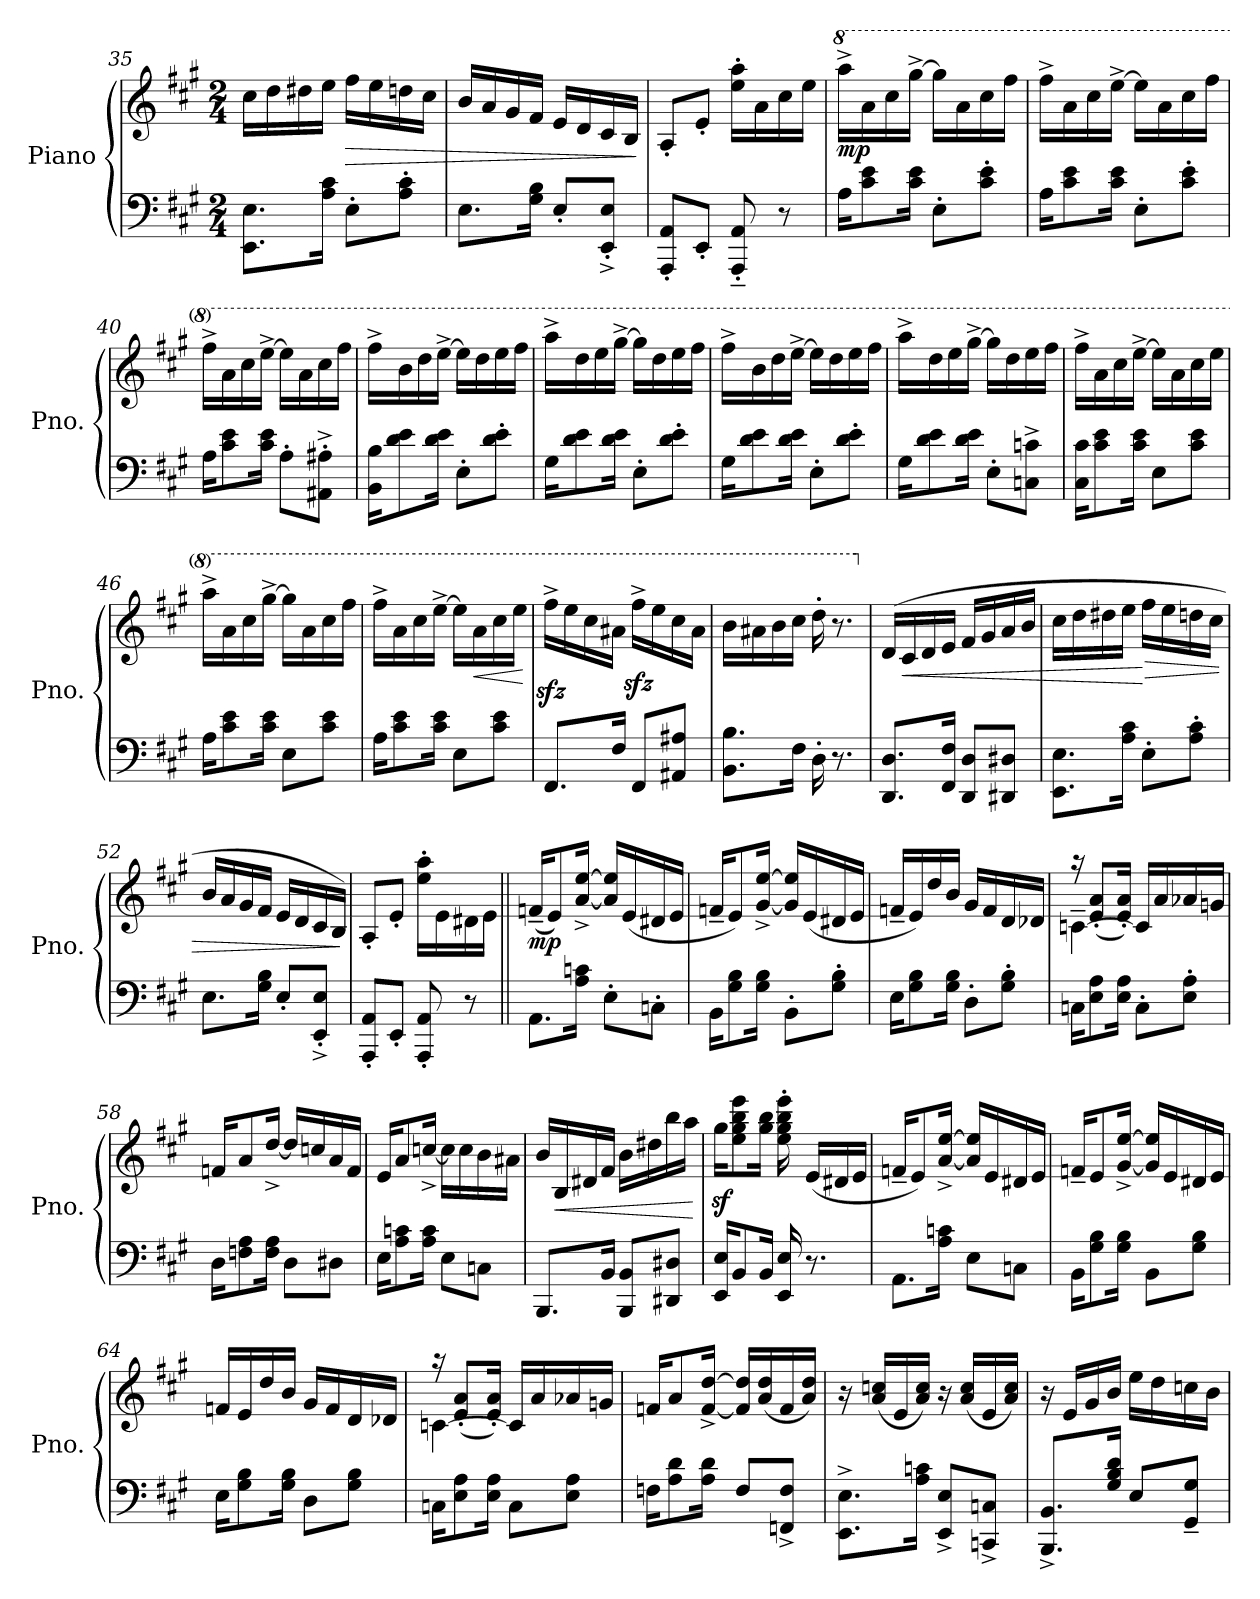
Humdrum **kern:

**kern	**kern	**dynam
*part1	*part1	*part1
*staff2	*staff1	*staff1/2
*I"Piano	*	*
*I'Pno.	*	*
*clefF4	*clefG2	*
*k[f#c#g#]	*k[f#c#g#]	*
*M2/4	*M2/4	*
=35	=35	=35
8.EE\ 8.E\L	16cc#\LL	.
.	16dd\	.
.	16dd#X\	.
16A\ 16c#\Jk	16ee\JJ	.
!	!	!LO:HP:b
8E'\L	16ff#\LL	>
.	16ee\	.
8A\' 8c#\'J	16ddn\	.
.	16cc#\JJ	.
=36	=36	=36
8.E\L	16b/LL	.
.	16a/	.
.	16g#/	.
16G#\ 16B\Jk	16f#/JJ	.
8E'/L	16e/LL	.
.	16d/	.
8EE/'^ 8E/'^J	16c#/	.
.	16B/JJ	.
.	.	]
!!LO:LB:g=z
=37	=37	=37
8AAA/' 8AA/'L	8A'/L	.
8EE'/J	8e'/J	.
8AAA/'~ 8AA/'~	16ee\' 16aa\'LL	.
.	16a\	.
8r	16cc#\	.
.	16ee\JJ	.
=38	=38	=38
*	*8va	*
!	!	!LO:DY:b
16A\KL	16aaa^\LL	mp
8c#\ 8e\	16aa\	.
.	16ccc#\	.
16c#\ 16e\Jk	[16ggg#^\JJ	.
8E'\L	16ggg#\LL]	.
.	16aa\	.
8c#\' 8e\'J	16ccc#\	.
.	16fff#\JJ	.
=39	=39	=39
16A\KL	16fff#^\LL	.
8c#\ 8e\	16aa\	.
.	16ccc#\	.
16c#\ 16e\Jk	[16eee^\JJ	.
8E'\L	16eee\LL]	.
.	16aa\	.
8c#\' 8e\'J	16ccc#\	.
.	16fff#\JJ	.
=40	=40	=40
16A\KL	16fff#^\LL	.
8c#\ 8e\	16aa\	.
.	16ccc#\	.
16c#\ 16e\Jk	[16eee^\JJ	.
8A'\L	16eee\LL]	.
.	16aa\	.
8AA#X\'^ 8A#X\'^J	16ccc#\	.
.	16fff#\JJ	.
!!LO:PB:g=z
=41	=41	=41
16BB\ 16B\KL	16fff#^\LL	.
8d\ 8e\	16bb\	.
.	16ddd\	.
16d\ 16e\Jk	[16eee^\JJ	.
8E'\L	16eee\LL]	.
.	16ddd\	.
8d\' 8e\'J	16eee\	.
.	16fff#\JJ	.
=42	=42	=42
16G#\KL	16aaa^\LL	.
8d\ 8e\	16ddd\	.
.	16eee\	.
16d\ 16e\Jk	[16ggg#^\JJ	.
8E'\L	16ggg#\LL]	.
.	16ddd\	.
8d\' 8e\'J	16eee\	.
.	16fff#\JJ	.
=43	=43	=43
16G#\KL	16fff#^\LL	.
8d\ 8e\	16bb\	.
.	16ddd\	.
16d\ 16e\Jk	[16eee^\JJ	.
8E'\L	16eee\LL]	.
.	16ddd\	.
8d\' 8e\'J	16eee\	.
.	16fff#\JJ	.
=44	=44	=44
16G#\KL	16aaa^\LL	.
8d\ 8e\	16ddd\	.
.	16eee\	.
16d\ 16e\Jk	[16ggg#^\JJ	.
8E'\L	16ggg#\LL]	.
.	16ddd\	.
8Cn\^ 8cn\^J	16eee\	.
.	16fff#\JJ	.
!!LO:LB:g=z
=45	=45	=45
16C#\ 16c#\KL	16fff#^\LL	.
8c#\ 8e\	16aa\	.
.	16ccc#\	.
16c#\ 16e\Jk	[16eee^\JJ	.
8E\L	16eee\LL]	.
.	16aa\	.
8c#\ 8e\J	16ccc#\	.
.	16eee\JJ	.
=46	=46	=46
16A\KL	16aaa^\LL	.
8c#\ 8e\	16aa\	.
.	16ccc#\	.
16c#\ 16e\Jk	[16ggg#^\JJ	.
8E\L	16ggg#\LL]	.
.	16aa\	.
8c#\ 8e\J	16ccc#\	.
.	16fff#\JJ	.
=47	=47	=47
16A\KL	16fff#^\LL	.
8c#\ 8e\	16aa\	.
.	16ccc#\	.
16c#\ 16e\Jk	[16eee^\JJ	.
8E\L	16eee\LL]	.
!	!	!LO:HP:b
.	16aa\	<
8c#\ 8e\J	16ccc#\	.
.	16eee\JJ	.
.	.	[
=48	=48	=48
8.FF#/L	16fff#zz<^\LL	.
.	16eee\	.
.	16ccc#\	.
16F#/Jk	16aa#X\JJ	.
8FF#/L	16fff#zz<^\LL	.
.	16eee\	.
8AA#X/ 8A#X/J	16ccc#\	.
.	16aa#\JJ	.
!!LO:LB:g=z
=49	=49	=49
8.BB\ 8.B\L	16bb\LL	.
.	16aa#X\	.
.	16bb\	.
16F#\Jk	16ccc#\JJ	.
16D'\	16ddd'\	.
8.r	8.r	.
=50	=50	=50
*	*X8va	*
8.DD/ 8.D/L	(>16d/LL	.
!	!	!LO:HP:b
.	16c#/	<
.	16d/	.
16FF#/ 16F#/Jk	16e/JJ	.
8DD/ 8D/L	16f#/LL	.
.	16g#/	.
8DD#X/ 8D#X/J	16a/	.
.	16b/JJ	.
=51	=51	=51
8.EE\ 8.E\L	16cc#\LL	.
.	16dd\	.
.	16dd#X\	.
16A\ 16c#\Jk	16ee\JJ	.
!	!	!LO:HP:n=1:b
8E'\L	16ff#\LL	[ >
.	16ee\	.
8A\' 8c#\'J	16ddn\	.
.	16cc#\JJ	.
=52	=52	=52
8.E\L	16b/LL	.
.	16a/	.
.	16g#/	.
16G#\ 16B\Jk	16f#/JJ	.
8E'/L	16e/LL	.
.	16d/	.
8EE/'^ 8E/'^J	16c#/	.
.	16B/JJ)	.
.	.	]
!!LO:LB:g=z
=53	=53	=53
8AAA/' 8AA/'L	8A'/L	.
8EE'/J	8e'/J	.
8AAA/' 8AA/'	16ee\' 16aa\'LL	.
.	16e\	.
8r	16d#X\	.
.	16e\JJ	.
=54||	=54||	=54||
!	!	!LO:DY:b
8.AA\L	(<16fn~/KL	mp
.	8e/)	.
16A\ 16cn\Jk	[16a/^ [16ee/^Jk	.
8E'\L	16a/] 16ee/]LL	.
.	(<16e/	.
8Cn'\J	16d#X/	.
.	16e/JJ	.
=55	=55	=55
16BB\KL	16fn~/KL	.
8G#\ 8B\	8e/)	.
16G#\ 16B\Jk	[16g#/^ [16ee/^Jk	.
8BB'\L	16g#/] 16ee/]LL	.
.	(<16e/	.
8G#\' 8B\'J	16d#X/	.
.	16e/JJ	.
=56	=56	=56
16E\KL	16fn~/LL	.
8G#\ 8B\	16e/)	.
.	16dd/	.
16G#\ 16B\Jk	16b/JJ	.
8D'\L	16g#/LL	.
.	16f/	.
8G#\' 8B\'J	16d/	.
.	16d-X/JJ	.
!!LO:LB:g=z
=57	=57	=57
*	*^	*
16Cn\KL	[4cn~\	16raa	.
8E\ 8A\	.	(>8e/' 8a/'L	.
16E\ 16A\Jk	.	16e/' 16a/'Jk)	.
8C'\L	16c/LL]	4rffyy	.
.	16a/	.	.
8E\' 8A\'J	16a-X/	.	.
.	16gn/JJ	.	.
*	*v	*v	*
=58	=58	=58
16D\KL	16fn/KL	.
8Fn\ 8A\	8a/	.
16F\ 16A\Jk	[16dd^/Jk	.
8D\L	16dd/LL]	.
.	16ccn/	.
8D#X\J	16a/	.
.	16f/JJ	.
=59	=59	=59
16E\KL	16e/KL	.
8A\ 8cn\	8a/	.
16A\ 16c\Jk	[16ccn^/Jk	.
8E\L	16cc\LL]	.
.	16cc\	.
8Cn\J	16b\	.
.	16a#X\JJ	.
=60	=60	=60
8.BBB/L	16b/LL	.
!	!	!LO:HP:b
.	16B/	<
.	16d#X/	.
16BB/Jk	16f#/JJ	.
8BBB/ 8BB/L	16b\LL	.
.	16dd#X\	.
8DD#X/ 8D#X/J	16bb\	.
.	16aa\JJ	.
.	.	[
!!LO:PB:g=z
=61	=61	=61
16EE/ 16E/KL	16gg#z<\KL	.
8BB/	8ee\ 8gg#\ 8bb\ 8eee\	.
16BB/Jk	16gg#\ 16bb\Jk	.
16EE/ 16E/	16ee\' 16gg#\' 16bb\' 16eee\'	.
8.r	(<16e/LL	.
.	16d#X/	.
.	16e/JJ	.
=62	=62	=62
8.AA\L	16fn~/KL	.
.	8e/)	.
16A\ 16cn\Jk	[16a/^ [16ee/^Jk	.
8E\L	16a/] 16ee/]LL	.
.	16e/	.
8Cn\J	16d#X/	.
.	16e/JJ	.
=63	=63	=63
16BB\KL	16fn~/KL	.
8G#\ 8B\	8e/	.
16G#\ 16B\Jk	[16g#/^ [16ee/^Jk	.
8BB\L	16g#/] 16ee/]LL	.
.	16e/	.
8G#\ 8B\J	16d#X/	.
.	16e/JJ	.
=64	=64	=64
16E\KL	16fn/LL	.
8G#\ 8B\	16e/	.
.	16dd/	.
16G#\ 16B\Jk	16b/JJ	.
8D\L	16g#/LL	.
.	16f/	.
8G#\ 8B\J	16d/	.
.	16d-X/JJ	.
!!LO:LB:g=z
=65	=65	=65
*	*^	*
16Cn\KL	[4cn\	16raa	.
8E\ 8A\	.	(>8e/' 8a/'L	.
16E\ 16A\Jk	.	16e/' 16a/'Jk)	.
8C\L	16c/LL]	4rffyy	.
.	16a/	.	.
8E\ 8A\J	16a-X/	.	.
.	16gn/JJ	.	.
*	*v	*v	*
=66	=66	=66
16Fn\KL	16fn/KL	.
8A\ 8d\	8a/	.
16A\ 16d\Jk	[16f/^ [16dd/^Jk	.
8F/L	16f/] 16dd/]LL	.
.	(<16a/ 16dd/	.
8FFn/^ 8F/^J	16f/	.
.	16a/ 16dd/JJ)	.
=67	=67	=67
8.EE\^ 8.E\^L	16r	.
.	(<16a/ 16ccn/LL	.
.	16e/	.
16A\ 16cn\Jk	16a/ 16cc/JJ)	.
8EE/^ 8E/^L	16r	.
.	(<16a/ 16cc/LL	.
8CCn/^ 8Cn/^J	16e/	.
.	16a/ 16cc/JJ)	.
=68	=68	=68
8.BBB/^ 8.BB/^L	16r	.
.	16e/LL	.
.	16g#/	.
16G#/ 16B/ 16d/Jk	16b/JJ	.
8E/L	16ee\LL	.
.	16dd\	.
8GG#/~ 8G#/~J	16ccn\	.
.	16b\JJ	.
=	=	=
*-	*-	*-
